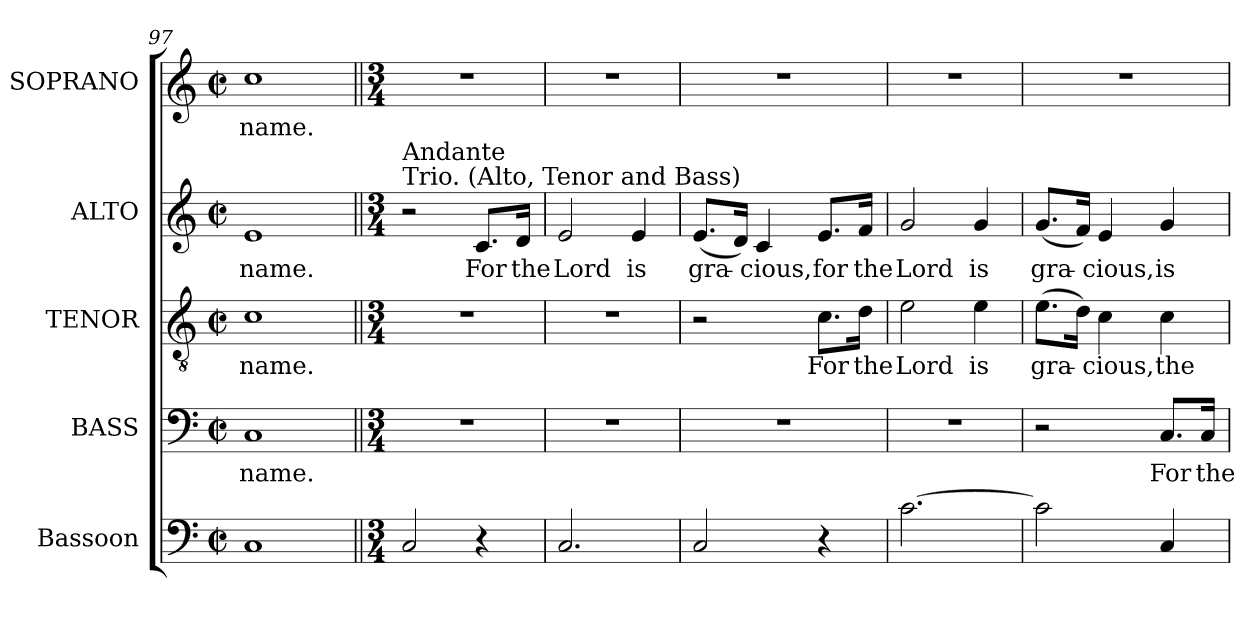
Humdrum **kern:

**kern	**kern	**text	**kern	**text	**kern	**text	**kern	**text
*part5	*part4	*part4	*part3	*part3	*part2	*part2	*part1	*part1
*staff5	*staff4	*staff4	*staff3	*staff3	*staff2	*staff2	*staff1	*staff1
*I"Bassoon	*I"BASS	*	*I"TENOR	*	*I"ALTO	*	*I"SOPRANO	*
*I'Bsn.	*I'B.	*	*I'T.	*	*I'A.	*	*I'S.	*
*clefF4	*clefF4	*	*clefGv2	*	*clefG2	*	*clefG2	*
*	*	*	*ITrd7c12	*	*	*	*	*
*k[]	*k[]	*	*k[]	*	*k[]	*	*k[]	*
*C:	*C:	*	*C:	*	*C:	*	*C:	*
*M2/2	*M2/2	*	*M2/2	*	*M2/2	*	*M2/2	*
*met(c|)	*met(c|)	*	*met(c|)	*	*met(c|)	*	*met(c|)	*
=97	=97	=97	=97	=97	=97	=97	=97	=97
!	!	!LO:LY:b:color=#000000	!	!	!	!	!	!
!	!	!	!	!LO:LY:b:color=#000000	!	!	!	!
!	!	!	!	!	!	!LO:LY:b:color=#000000	!	!
!	!	!	!	!	!	!	!	!LO:LY:b:color=#000000
1Ci	1Ci	name.	1Ci	name.	1ei	name.	1cci	name.
!!LO:PB:g=z
=98||	=98||	=98||	=98||	=98||	=98||	=98||	=98||	=98||
*M3/4	*M3/4	*	*M3/4	*	*M3/4	*	*M3/4	*
!	!	!	!	!	!LO:TX:a:t=Trio. (Alto, Tenor and Bass)	!	!	!
!	!	!	!	!	!LO:TX:t=Andante	!	!	!
!	!LO:N:vis=1	!	!LO:N:vis=1	!	!	!	!LO:N:vis=1	!
2Ci/	2.r	.	2.r	.	2r	.	2.r	.
!	!	!	!	!	!	!LO:LY:b:color=#000000	!	!
4r	.	.	.	.	8.ci/L	For	.	.
!	!	!	!	!	!	!LO:LY:b:color=#000000	!	!
.	.	.	.	.	16di/Jk	the	.	.
=99	=99	=99	=99	=99	=99	=99	=99	=99
!	!LO:N:vis=1	!	!LO:N:vis=1	!	!	!	!	!
!	!	!	!	!	!	!LO:LY:b:color=#000000	!LO:N:vis=1	!
2.Ci/	2.r	.	2.r	.	2ei/	Lord	2.r	.
!	!	!	!	!	!	!LO:LY:b:color=#000000	!	!
.	.	.	.	.	4ei/	is	.	.
=100	=100	=100	=100	=100	=100	=100	=100	=100
!	!LO:N:vis=1	!	!	!	!	!	!	!
!	!	!	!	!	!	!LO:LY:b:color=#000000	!LO:N:vis=1	!
2Ci/	2.r	.	2r	.	(8.ei/L	gra-	2.r	.
.	.	.	.	.	16di/Jk)	.	.	.
!	!	!	!	!	!	!LO:LY:b:color=#000000	!	!
.	.	.	.	.	4ci/	-cious,	.	.
!	!	!	!	!LO:LY:b:color=#000000	!	!	!	!
!	!	!	!	!	!	!LO:LY:b:color=#000000	!	!
4r	.	.	8.Ci\L	For	8.ei/L	for	.	.
!	!	!	!	!LO:LY:b:color=#000000	!	!	!	!
!	!	!	!	!	!	!LO:LY:b:color=#000000	!	!
.	.	.	16Di\Jk	the	16fi/Jk	the	.	.
=101	=101	=101	=101	=101	=101	=101	=101	=101
!	!LO:N:vis=1	!	!	!	!	!	!	!
!	!	!	!	!LO:LY:b:color=#000000	!	!	!	!
!	!	!	!	!	!	!LO:LY:b:color=#000000	!LO:N:vis=1	!
[2.ci\	2.r	.	2Ei\	Lord	2gi/	Lord	2.r	.
!	!	!	!	!LO:LY:b:color=#000000	!	!	!	!
!	!	!	!	!	!	!LO:LY:b:color=#000000	!	!
.	.	.	4Ei\	is	4gi/	is	.	.
=102	=102	=102	=102	=102	=102	=102	=102	=102
!	!	!	!	!LO:LY:b:color=#000000	!	!	!	!
!	!	!	!	!	!	!LO:LY:b:color=#000000	!LO:N:vis=1	!
2ci\]	2r	.	(8.Ei\L	gra-	(8.gi/L	gra-	2.r	.
.	.	.	16Di\Jk)	.	16fi/Jk)	.	.	.
!	!	!	!	!LO:LY:b:color=#000000	!	!	!	!
!	!	!	!	!	!	!LO:LY:b:color=#000000	!	!
.	.	.	4Ci\	-cious,	4ei/	-cious,	.	.
!	!	!LO:LY:b:color=#000000	!	!	!	!	!	!
!	!	!	!	!LO:LY:b:color=#000000	!	!	!	!
!	!	!	!	!	!	!LO:LY:b:color=#000000	!	!
4Ci/	8.Ci/L	For	4Ci\	the	4gi/	is	.	.
!	!	!LO:LY:b:color=#000000	!	!	!	!	!	!
.	16Ci/Jk	the	.	.	.	.	.	.
=	=	=	=	=	=	=	=	=
*-	*-	*-	*-	*-	*-	*-	*-	*-
